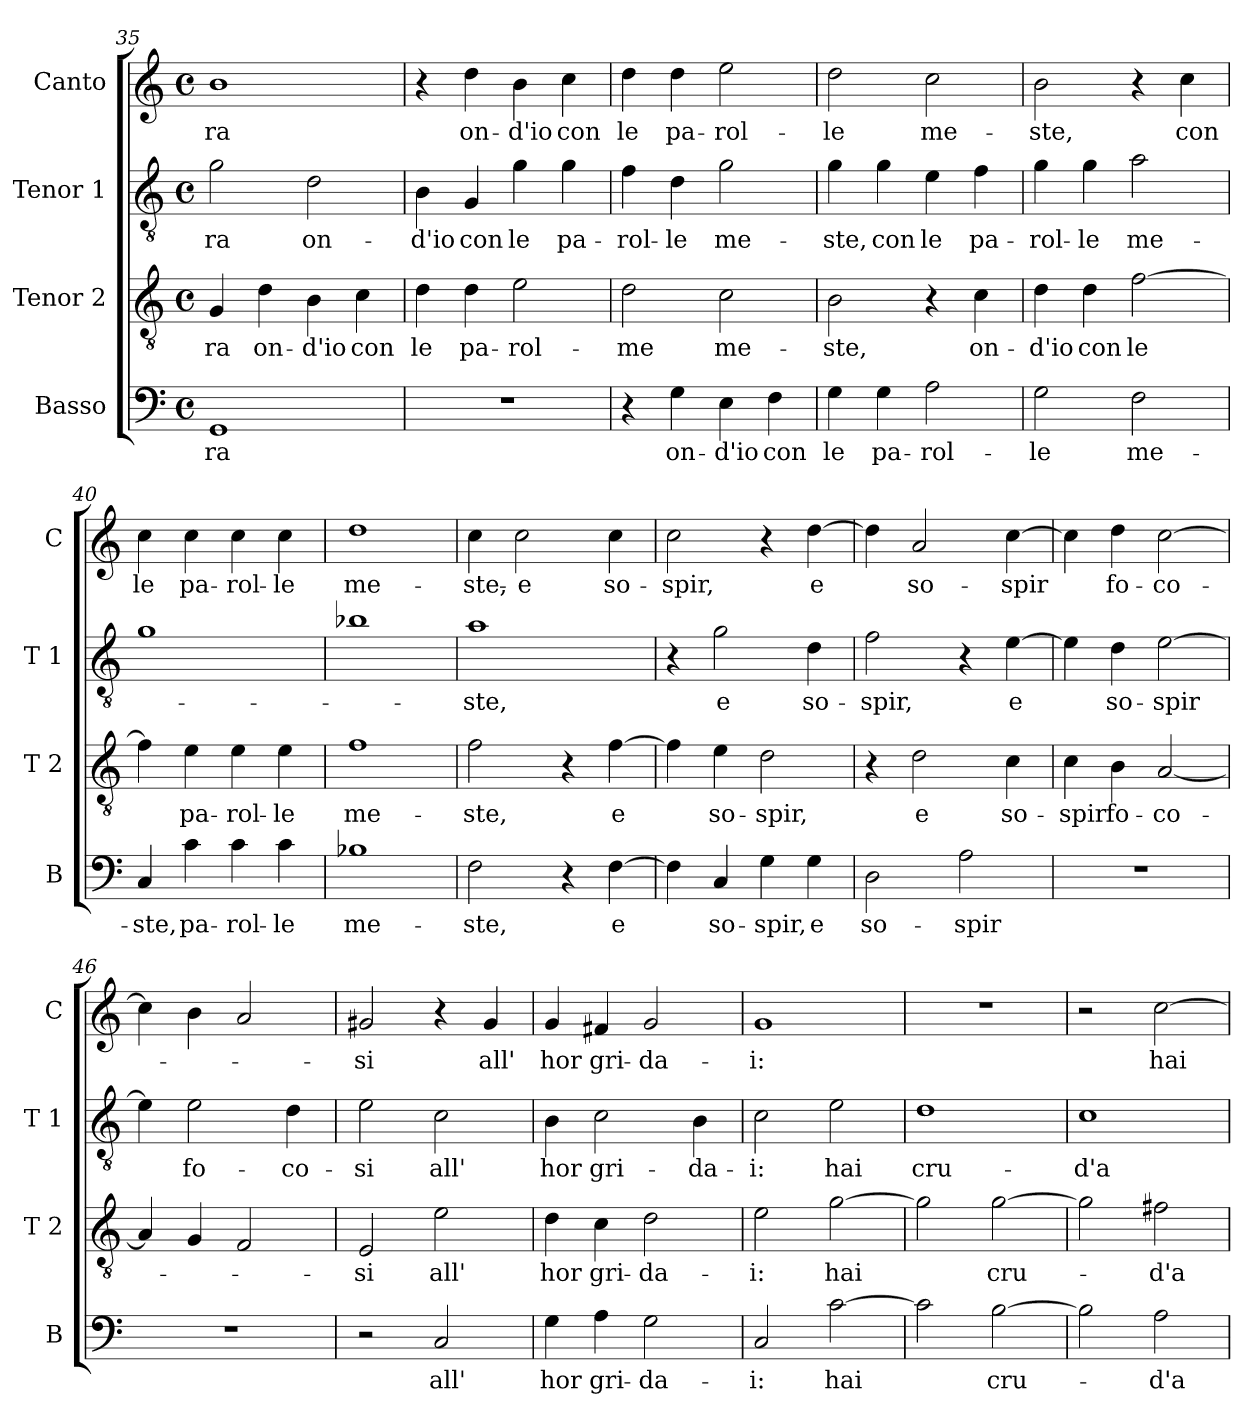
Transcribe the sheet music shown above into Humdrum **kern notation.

**kern	**text	**kern	**text	**kern	**text	**kern	**text
*part4	*part4	*part3	*part3	*part2	*part2	*part1	*part1
*staff4	*staff4	*staff3	*staff3	*staff2	*staff2	*staff1	*staff1
*I"Basso	*	*I"Tenor 2	*	*I"Tenor 1	*	*I"Canto	*
*I'B	*	*I'T 2	*	*I'T 1	*	*I'C	*
*clefF4	*	*clefGv2	*	*clefGv2	*	*clefG2	*
*k[]	*	*k[]	*	*k[]	*	*k[]	*
*C:	*	*C:	*	*C:	*	*C:	*
*M4/4	*	*M4/4	*	*M4/4	*	*M4/4	*
*met(c)	*	*met(c)	*	*met(c)	*	*met(c)	*
=35	=35	=35	=35	=35	=35	=35	=35
!	!LO:LY:b	!	!LO:LY:b	!	!LO:LY:b	!	!LO:LY:b
1GG	-ra	4G/	-ra	2g\	-ra	1b	-ra
!	!	!	!LO:LY:b	!	!	!	!
.	.	4d\	on-	.	.	.	.
!	!	!	!LO:LY:b	!	!LO:LY:b	!	!
.	.	4B\	-d'io	2d\	on-	.	.
!	!	!	!LO:LY:b	!	!	!	!
.	.	4c\	con	.	.	.	.
!!LO:LB:g=z
=36	=36	=36	=36	=36	=36	=36	=36
!	!	!	!LO:LY:b	!	!LO:LY:b	!	!
1r	.	4d\	le	4B\	-d'io	4r	.
!	!	!	!LO:LY:b	!	!LO:LY:b	!	!LO:LY:b
.	.	4d\	pa-	4G/	con	4dd\	on-
!	!	!	!LO:LY:b	!	!LO:LY:b	!	!LO:LY:b
.	.	2e\	-rol-	4g\	le	4b\	-d'io
!	!	!	!	!	!LO:LY:b	!	!LO:LY:b
.	.	.	.	4g\	pa-	4cc\	con
=37	=37	=37	=37	=37	=37	=37	=37
!	!	!	!LO:LY:b	!	!LO:LY:b	!	!LO:LY:b
4r	.	2d\	-me	4f\	-rol-	4dd\	le
!	!LO:LY:b	!	!	!	!LO:LY:b	!	!LO:LY:b
4G\	on-	.	.	4d\	-le	4dd\	pa-
!	!LO:LY:b	!	!LO:LY:b	!	!LO:LY:b	!	!LO:LY:b
4E\	-d'io	2c\	me-	2g\	me-	2ee\	-rol-
!	!LO:LY:b	!	!	!	!	!	!
4F\	con	.	.	.	.	.	.
=38	=38	=38	=38	=38	=38	=38	=38
!	!LO:LY:b	!	!LO:LY:b	!	!LO:LY:b	!	!LO:LY:b
4G\	le	2B\	-ste,	4g\	-ste,	2dd\	-le
!	!LO:LY:b	!	!	!	!LO:LY:b	!	!
4G\	pa-	.	.	4g\	con	.	.
!	!LO:LY:b	!	!	!	!LO:LY:b	!	!LO:LY:b
2A\	-rol-	4r	.	4e\	le	2cc\	me-
!	!	!	!LO:LY:b	!	!LO:LY:b	!	!
.	.	4c\	on-	4f\	pa-	.	.
=39	=39	=39	=39	=39	=39	=39	=39
!	!LO:LY:b	!	!LO:LY:b	!	!LO:LY:b	!	!LO:LY:b
2G\	-le	4d\	-d'io	4g\	-rol-	2b\	-ste,
!	!	!	!LO:LY:b	!	!LO:LY:b	!	!
.	.	4d\	con	4g\	-le	.	.
!	!LO:LY:b	!	!LO:LY:b	!	!LO:LY:b	!	!
2F\	me-	[2f\	le	2a\	me-	4r	.
!	!	!	!	!	!	!	!LO:LY:b
.	.	.	.	.	.	4cc\	con
=40	=40	=40	=40	=40	=40	=40	=40
!	!LO:LY:b	!	!	!	!	!	!LO:LY:b
4C/	-ste,	4f\]	.	1g	.	4cc\	le
!	!LO:LY:b	!	!LO:LY:b	!	!	!	!LO:LY:b
4c\	pa-	4e\	pa-	.	.	4cc\	pa-
!	!LO:LY:b	!	!LO:LY:b	!	!	!	!LO:LY:b
4c\	-rol-	4e\	-rol-	.	.	4cc\	-rol-
!	!LO:LY:b	!	!LO:LY:b	!	!	!	!LO:LY:b
4c\	-le	4e\	-le	.	.	4cc\	-le
=41	=41	=41	=41	=41	=41	=41	=41
!	!LO:LY:b	!	!LO:LY:b	!	!	!	!LO:LY:b
1B-X	me-	1f	me-	1b-X	.	1dd	me-
!!LO:PB:g=z
=42	=42	=42	=42	=42	=42	=42	=42
!	!LO:LY:b	!	!LO:LY:b	!	!LO:LY:b	!	!LO:LY:b
2F\	-ste,	2f\	-ste,	1a	-ste,	4cc\	-ste,-
!	!	!	!	!	!	!	!LO:LY:b
.	.	.	.	.	.	2cc\	-e
4r	.	4r	.	.	.	.	.
!	!LO:LY:b	!	!LO:LY:b	!	!	!	!LO:LY:b
[4F\	e	[4f\	e	.	.	4cc\	so-
=43	=43	=43	=43	=43	=43	=43	=43
!	!	!	!	!	!	!	!LO:LY:b
4F\]	.	4f\]	.	4r	.	2cc\	-spir,
!	!LO:LY:b	!	!LO:LY:b	!	!LO:LY:b	!	!
4C/	so-	4e\	so-	2g\	e	.	.
!	!LO:LY:b	!	!LO:LY:b	!	!	!	!
4G\	-spir,	2d\	-spir,	.	.	4r	.
!	!LO:LY:b	!	!	!	!LO:LY:b	!	!LO:LY:b
4G\	e	.	.	4d\	so-	[4dd\	e
=44	=44	=44	=44	=44	=44	=44	=44
!	!LO:LY:b	!	!	!	!LO:LY:b	!	!
2D\	so-	4r	.	2f\	-spir,	4dd\]	.
!	!	!	!LO:LY:b	!	!	!	!LO:LY:b
.	.	2d\	e	.	.	2a/	so-
!	!LO:LY:b	!	!	!	!	!	!
2A\	-spir	.	.	4r	.	.	.
!	!	!	!LO:LY:b	!	!LO:LY:b	!	!LO:LY:b
.	.	4c\	so-	[4e\	e	[4cc\	-spir
=45	=45	=45	=45	=45	=45	=45	=45
!	!	!	!LO:LY:b	!	!	!	!
1r	.	4c\	-spir	4e\]	.	4cc\]	.
!	!	!	!LO:LY:b	!	!LO:LY:b	!	!LO:LY:b
.	.	4B\	fo-	4d\	so-	4dd\	fo-
!	!	!	!LO:LY:b	!	!LO:LY:b	!	!LO:LY:b
.	.	[2A/	-co-	[2e\	-spir	[2cc\	-co-
=46	=46	=46	=46	=46	=46	=46	=46
1r	.	4A/]	.	4e\]	.	4cc\]	.
!	!	!	!	!	!LO:LY:b	!	!
.	.	4G/	.	2e\	fo-	4b\	.
.	.	2F/	.	.	.	2a/	.
!	!	!	!	!	!LO:LY:b	!	!
.	.	.	.	4d\	-co-	.	.
=47	=47	=47	=47	=47	=47	=47	=47
!	!	!	!LO:LY:b	!	!LO:LY:b	!	!LO:LY:b
2r	.	2E/	-si	2e\	-si	2g#X/	-si
!	!LO:LY:b	!	!LO:LY:b	!	!LO:LY:b	!	!
2C/	all'	2e\	all'	2c\	all'	4r	.
!	!	!	!	!	!	!	!LO:LY:b
.	.	.	.	.	.	4g#/	all'
!!LO:LB:g=z
=48	=48	=48	=48	=48	=48	=48	=48
!	!LO:LY:b	!	!LO:LY:b	!	!LO:LY:b	!	!LO:LY:b
4G\	hor	4d\	hor	4B\	hor	4g/	hor
!	!LO:LY:b	!	!LO:LY:b	!	!LO:LY:b	!	!LO:LY:b
4A\	gri-	4c\	gri-	2c\	gri-	4f#X/	gri-
!	!LO:LY:b	!	!LO:LY:b	!	!	!	!LO:LY:b
2G\	-da-	2d\	-da-	.	.	2g/	-da-
!	!	!	!	!	!LO:LY:b	!	!
.	.	.	.	4B\	-da-	.	.
=49	=49	=49	=49	=49	=49	=49	=49
!	!LO:LY:b	!	!LO:LY:b	!	!LO:LY:b	!	!LO:LY:b
2C/	-i:	2e\	-i:	2c\	-i:	1g	-i:
!	!LO:LY:b	!	!LO:LY:b	!	!LO:LY:b	!	!
[2c\	hai	[2g\	hai	2e\	hai	.	.
=50	=50	=50	=50	=50	=50	=50	=50
!	!	!	!	!	!LO:LY:b	!	!
2c\]	.	2g\]	.	1d	cru-	1r	.
!	!LO:LY:b	!	!LO:LY:b	!	!	!	!
[2B\	cru-	[2g\	cru-	.	.	.	.
=51	=51	=51	=51	=51	=51	=51	=51
!	!	!	!	!	!LO:LY:b	!	!
2B\]	.	2g\]	.	1c	-d'a-	2r	.
!	!LO:LY:b	!	!LO:LY:b	!	!	!	!LO:LY:b
2A\	-d'a-	2f#X\	-d'a-	.	.	[2cc\	hai
=	=	=	=	=	=	=	=
*-	*-	*-	*-	*-	*-	*-	*-
